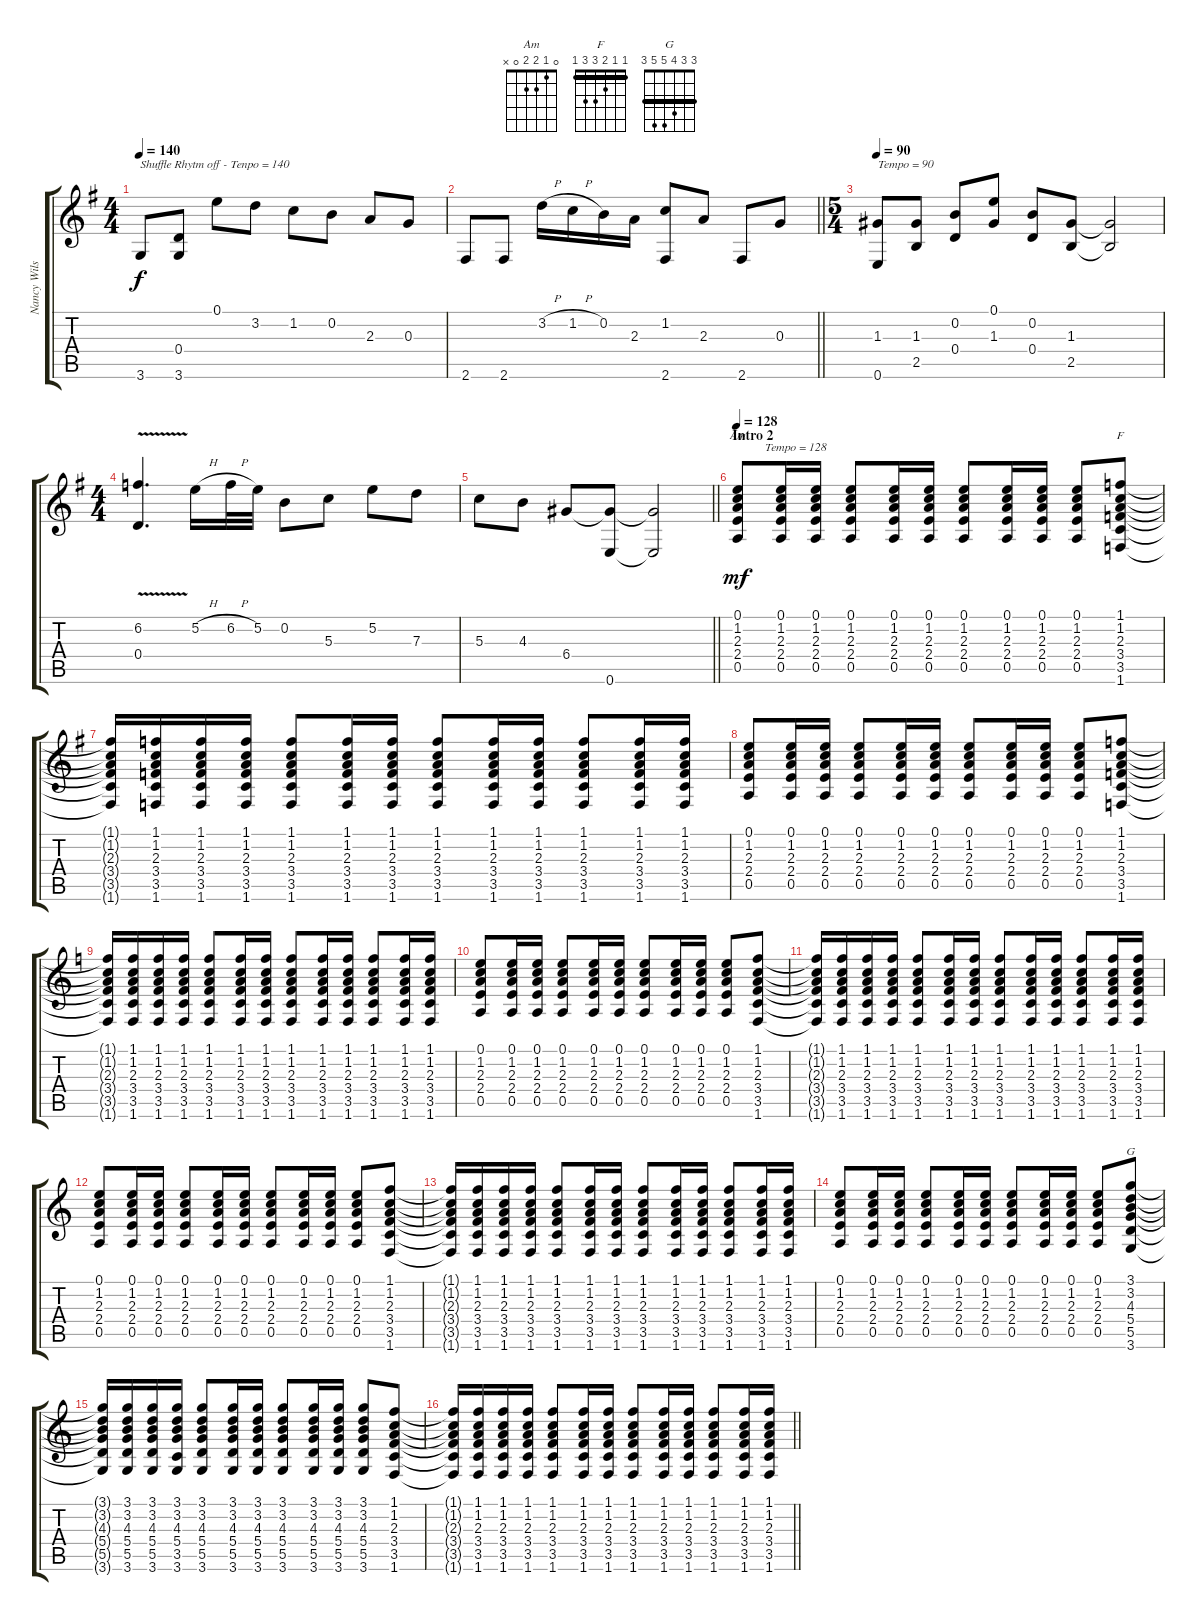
\track ("Nancy Wilson" "Nancy Wils") {instrument acousticguitarsteel}
\staff {score tabs}
\tuning (E4 B3 G3 D3 A2 E2) {hide}
\chord ("Am" 0 1 2 2 0 x)
\chord ("F" 1 1 2 3 3 1) {barre 1}
\chord ("G" 3 3 4 5 5 3) {barre 3}
\ts (4 4)
\tempo 140
\clef g2
\ks g
3.6.8{txt "Shuffle Rhytm off - Tenpo = 140" dy f volume 8} (0.4 3.6).8 0.1.8 3.2.8 1.2.8 0.2.8 2.3.8 0.3.8 |
\barLineRight lightlight
2.6.8 2.6.8 3.2{h}.16 1.2{h}.16 0.2.16 2.3.16 (1.2 2.6).8 2.3.8 2.6.8 0.3.8 |
\ts (5 4)
\tempo 90
(1.3 0.6).8{txt "Tempo = 90"} (1.3 2.5).8 (0.2 0.4).8 (0.1 1.3).8 (0.2 0.4).8 (1.3 2.5).8 (1.3{t} 2.5{t}).2 |
\ts (4 4)
(6.2{v} 0.4).4{d} 5.2{h}.16 6.2{h}.32 5.2.32 0.2.8 5.3.8 5.2.8 7.3.8 |
\barLineRight lightlight
5.3.8 4.3.8 6.4.8 (6.4{t} 0.6).8 (6.4{t} 0.6{t}).2 |
\section ("" "Intro 2")
\tempo 128
(0.1 1.2 2.3 2.4 0.5).8{ch "Am" txt "         Tempo = 128" dy mf} (0.1 1.2 2.3 2.4 0.5).16 (0.1 1.2 2.3 2.4 0.5).16 (0.1 1.2 2.3 2.4 0.5).8 (0.1 1.2 2.3 2.4 0.5).16 (0.1 1.2 2.3 2.4 0.5).16 (0.1 1.2 2.3 2.4 0.5).8 (0.1 1.2 2.3 2.4 0.5).16 (0.1 1.2 2.3 2.4 0.5).16 (0.1 1.2 2.3 2.4 0.5).8 (1.1 1.2 2.3 3.4 3.5 1.6).8{ch "F"} |
(1.1{t} 1.2{t} 2.3{t} 3.4{t} 3.5{t} 1.6{t}).16 (1.1 1.2 2.3 3.4 3.5 1.6).16 (1.1 1.2 2.3 3.4 3.5 1.6).16 (1.1 1.2 2.3 3.4 3.5 1.6).16 (1.1 1.2 2.3 3.4 3.5 1.6).8 (1.1 1.2 2.3 3.4 3.5 1.6).16 (1.1 1.2 2.3 3.4 3.5 1.6).16 (1.1 1.2 2.3 3.4 3.5 1.6).8 (1.1 1.2 2.3 3.4 3.5 1.6).16 (1.1 1.2 2.3 3.4 3.5 1.6).16 (1.1 1.2 2.3 3.4 3.5 1.6).8 (1.1 1.2 2.3 3.4 3.5 1.6).16 (1.1 1.2 2.3 3.4 3.5 1.6).16 |
(0.1 1.2 2.3 2.4 0.5).8 (0.1 1.2 2.3 2.4 0.5).16 (0.1 1.2 2.3 2.4 0.5).16 (0.1 1.2 2.3 2.4 0.5).8 (0.1 1.2 2.3 2.4 0.5).16 (0.1 1.2 2.3 2.4 0.5).16 (0.1 1.2 2.3 2.4 0.5).8 (0.1 1.2 2.3 2.4 0.5).16 (0.1 1.2 2.3 2.4 0.5).16 (0.1 1.2 2.3 2.4 0.5).8 (1.1 1.2 2.3 3.4 3.5 1.6).8 |
\ks c
(1.1{t} 1.2{t} 2.3{t} 3.4{t} 3.5{t} 1.6{t}).16 (1.1 1.2 2.3 3.4 3.5 1.6).16 (1.1 1.2 2.3 3.4 3.5 1.6).16 (1.1 1.2 2.3 3.4 3.5 1.6).16 (1.1 1.2 2.3 3.4 3.5 1.6).8 (1.1 1.2 2.3 3.4 3.5 1.6).16 (1.1 1.2 2.3 3.4 3.5 1.6).16 (1.1 1.2 2.3 3.4 3.5 1.6).8 (1.1 1.2 2.3 3.4 3.5 1.6).16 (1.1 1.2 2.3 3.4 3.5 1.6).16 (1.1 1.2 2.3 3.4 3.5 1.6).8 (1.1 1.2 2.3 3.4 3.5 1.6).16 (1.1 1.2 2.3 3.4 3.5 1.6).16 |
(0.1 1.2 2.3 2.4 0.5).8 (0.1 1.2 2.3 2.4 0.5).16 (0.1 1.2 2.3 2.4 0.5).16 (0.1 1.2 2.3 2.4 0.5).8 (0.1 1.2 2.3 2.4 0.5).16 (0.1 1.2 2.3 2.4 0.5).16 (0.1 1.2 2.3 2.4 0.5).8 (0.1 1.2 2.3 2.4 0.5).16 (0.1 1.2 2.3 2.4 0.5).16 (0.1 1.2 2.3 2.4 0.5).8 (1.1 1.2 2.3 3.4 3.5 1.6).8 |
(1.1{t} 1.2{t} 2.3{t} 3.4{t} 3.5{t} 1.6{t}).16 (1.1 1.2 2.3 3.4 3.5 1.6).16 (1.1 1.2 2.3 3.4 3.5 1.6).16 (1.1 1.2 2.3 3.4 3.5 1.6).16 (1.1 1.2 2.3 3.4 3.5 1.6).8 (1.1 1.2 2.3 3.4 3.5 1.6).16 (1.1 1.2 2.3 3.4 3.5 1.6).16 (1.1 1.2 2.3 3.4 3.5 1.6).8 (1.1 1.2 2.3 3.4 3.5 1.6).16 (1.1 1.2 2.3 3.4 3.5 1.6).16 (1.1 1.2 2.3 3.4 3.5 1.6).8 (1.1 1.2 2.3 3.4 3.5 1.6).16 (1.1 1.2 2.3 3.4 3.5 1.6).16 |
(0.1 1.2 2.3 2.4 0.5).8 (0.1 1.2 2.3 2.4 0.5).16 (0.1 1.2 2.3 2.4 0.5).16 (0.1 1.2 2.3 2.4 0.5).8 (0.1 1.2 2.3 2.4 0.5).16 (0.1 1.2 2.3 2.4 0.5).16 (0.1 1.2 2.3 2.4 0.5).8 (0.1 1.2 2.3 2.4 0.5).16 (0.1 1.2 2.3 2.4 0.5).16 (0.1 1.2 2.3 2.4 0.5).8 (1.1 1.2 2.3 3.4 3.5 1.6).8 |
(1.1{t} 1.2{t} 2.3{t} 3.4{t} 3.5{t} 1.6{t}).16 (1.1 1.2 2.3 3.4 3.5 1.6).16 (1.1 1.2 2.3 3.4 3.5 1.6).16 (1.1 1.2 2.3 3.4 3.5 1.6).16 (1.1 1.2 2.3 3.4 3.5 1.6).8 (1.1 1.2 2.3 3.4 3.5 1.6).16 (1.1 1.2 2.3 3.4 3.5 1.6).16 (1.1 1.2 2.3 3.4 3.5 1.6).8 (1.1 1.2 2.3 3.4 3.5 1.6).16 (1.1 1.2 2.3 3.4 3.5 1.6).16 (1.1 1.2 2.3 3.4 3.5 1.6).8 (1.1 1.2 2.3 3.4 3.5 1.6).16 (1.1 1.2 2.3 3.4 3.5 1.6).16 |
(0.1 1.2 2.3 2.4 0.5).8 (0.1 1.2 2.3 2.4 0.5).16 (0.1 1.2 2.3 2.4 0.5).16 (0.1 1.2 2.3 2.4 0.5).8 (0.1 1.2 2.3 2.4 0.5).16 (0.1 1.2 2.3 2.4 0.5).16 (0.1 1.2 2.3 2.4 0.5).8 (0.1 1.2 2.3 2.4 0.5).16 (0.1 1.2 2.3 2.4 0.5).16 (0.1 1.2 2.3 2.4 0.5).8 (3.1 3.2 4.3 5.4 5.5 3.6).8{ch "G"} |
(3.1{t} 3.2{t} 4.3{t} 5.4{t} 5.5{t} 3.6{t}).16 (3.1 3.2 4.3 5.4 5.5 3.6).16 (3.1 3.2 4.3 5.4 5.5 3.6).16 (3.1 3.2 4.3 5.4 3.5 3.6).16 (3.1 3.2 4.3 5.4 5.5 3.6).8 (3.1 3.2 4.3 5.4 5.5 3.6).16 (3.1 3.2 4.3 5.4 5.5 3.6).16 (3.1 3.2 4.3 5.4 5.5 3.6).8 (3.1 3.2 4.3 5.4 5.5 3.6).16 (3.1 3.2 4.3 5.4 5.5 3.6).16 (3.1 3.2 4.3 5.4 5.5 3.6).8 (1.1 1.2 2.3 3.4 3.5 1.6).8 |
\barLineRight lightlight
(1.1{t} 1.2{t} 2.3{t} 3.4{t} 3.5{t} 1.6{t}).16 (1.1 1.2 2.3 3.4 3.5 1.6).16 (1.1 1.2 2.3 3.4 3.5 1.6).16 (1.1 1.2 2.3 3.4 3.5 1.6).16 (1.1 1.2 2.3 3.4 3.5 1.6).8 (1.1 1.2 2.3 3.4 3.5 1.6).16 (1.1 1.2 2.3 3.4 3.5 1.6).16 (1.1 1.2 2.3 3.4 3.5 1.6).8 (1.1 1.2 2.3 3.4 3.5 1.6).16 (1.1 1.2 2.3 3.4 3.5 1.6).16 (1.1 1.2 2.3 3.4 3.5 1.6).8 (1.1 1.2 2.3 3.4 3.5 1.6).16 (1.1 1.2 2.3 3.4 3.5 1.6).16
